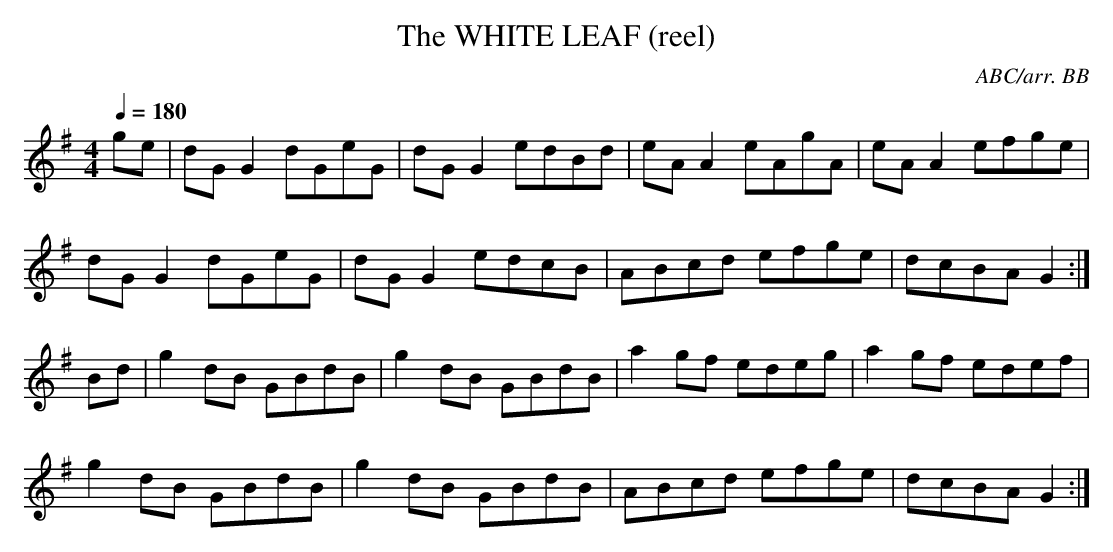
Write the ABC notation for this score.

X:1
T:WHITE LEAF (reel), The
C:ABC/arr. BB
L:1/8
Q:1/4=180
M:4/4
K:G
ge|dGG2 dGeG|dGG2 edBd|eAA2 eAgA|eAA2 efge|
dGG2 dGeG|dGG2 edcB|ABcd efge|dcBA G2:|
Bd|g2 dB GBdB|g2 dB GBdB|a2gf edeg|a2gf edef|
g2 dB GBdB|g2 dB GBdB|ABcd efge|dcBA G2:|
